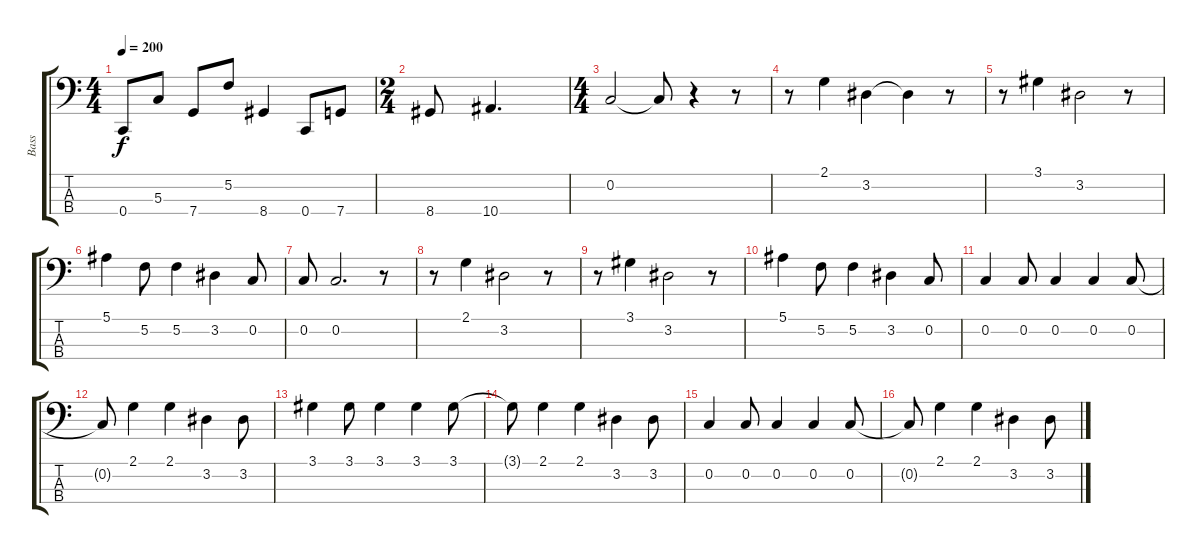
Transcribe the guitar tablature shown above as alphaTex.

\track ("Bass" "Bass") {instrument electricbassfinger}
\staff {score tabs}
\tuning (F2 C2 G1 C1) {hide}
\ts (4 4)
\tempo 200
\clef f4
\ks c
0.4.8{dy f} 5.3.8 7.4.8 5.2.8 8.4.4 0.4.8 7.4.8 |
\ts (2 4)
8.4.8 10.4.4{d} |
\ts (4 4)
0.2.2 0.2{t}.8 r.4 r.8 |
r.8 2.1.4 3.2.4 3.2{t}.4 r.8 |
r.8 3.1.4 3.2.2 r.8 |
5.1.4 5.2.8 5.2.4 3.2.4 0.2.8 |
0.2.8 0.2.2{d} r.8 |
r.8 2.1.4 3.2.2 r.8 |
r.8 3.1.4 3.2.2 r.8 |
5.1.4 5.2.8 5.2.4 3.2.4 0.2.8 |
0.2.4 0.2.8 0.2.4 0.2.4 0.2.8 |
0.2{t}.8 2.1.4 2.1.4 3.2.4 3.2.8 |
3.1.4 3.1.8 3.1.4 3.1.4 3.1.8 |
3.1{t}.8 2.1.4 2.1.4 3.2.4 3.2.8 |
0.2.4 0.2.8 0.2.4 0.2.4 0.2.8 |
0.2{t}.8 2.1.4 2.1.4 3.2.4 3.2.8
